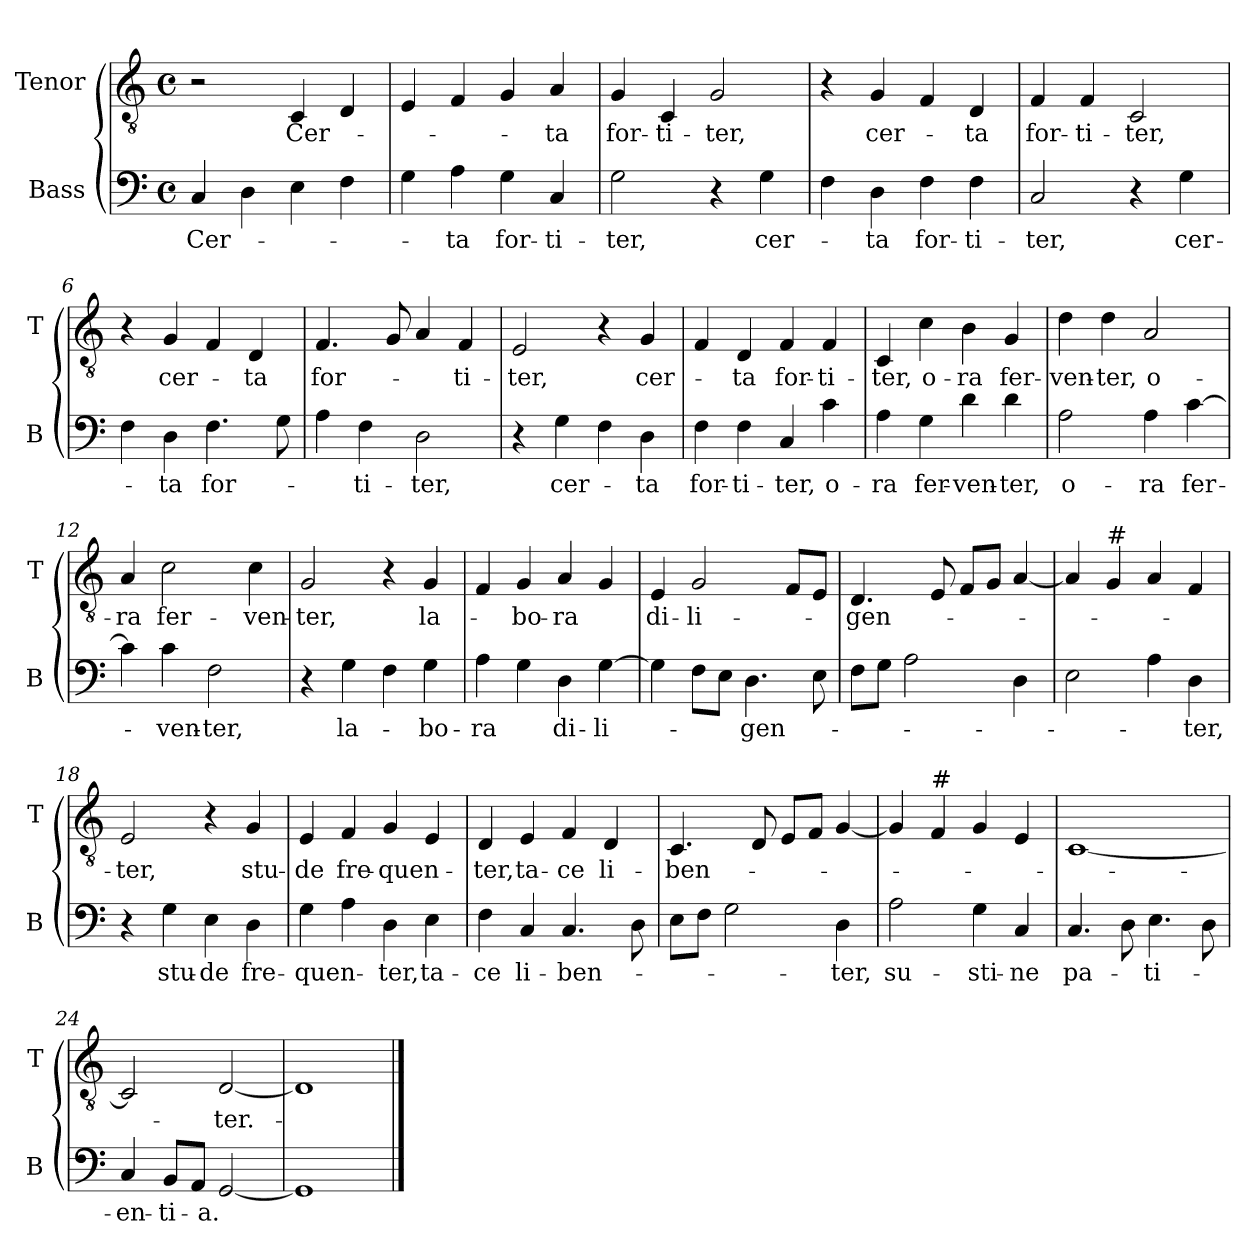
**kern	**text	**kern	**text
*part2	*part2	*part1	*part1
*staff2	*staff2	*staff1	*staff1
*I"Bass	*	*I"Tenor	*
*I'B	*	*I'T	*
*clefF4	*	*clefGv2	*
*k[]	*	*k[]	*
*C:	*	*C:	*
*M4/4	*	*M4/4	*
*met(c)	*	*met(c)	*
=1	=1	=1	=1
!	!LO:LY:b	!	!
4C/	Cer-	2r	.
4D\	.	.	.
!	!	!	!LO:LY:b
4E\	.	4C/	Cer-
4F\	.	4D/	.
=2	=2	=2	=2
4G\	.	4E/	.
!	!LO:LY:b	!	!
4A\	-ta	4F/	.
!	!LO:LY:b	!	!
4G\	for-	4G/	.
!	!LO:LY:b	!	!LO:LY:b
4C/	-ti-	4A/	-ta
=3	=3	=3	=3
!	!LO:LY:b	!	!LO:LY:b
2G\	-ter,	4G/	for-
!	!	!	!LO:LY:b
.	.	4C/	-ti-
!	!	!	!LO:LY:b
4r	.	2G/	-ter,
!	!LO:LY:b	!	!
4G\	cer-	.	.
=4	=4	=4	=4
4F\	.	4r	.
!	!LO:LY:b	!	!LO:LY:b
4D\	-ta	4G/	cer-
!	!LO:LY:b	!	!
4F\	for-	4F/	.
!	!LO:LY:b	!	!LO:LY:b
4F\	-ti-	4D/	-ta
=5	=5	=5	=5
!	!LO:LY:b	!	!LO:LY:b
2C/	-ter,	4F/	for-
!	!	!	!LO:LY:b
.	.	4F/	-ti-
!	!	!	!LO:LY:b
4r	.	2C/	-ter,
!	!LO:LY:b	!	!
4G\	cer-	.	.
!!LO:LB:g=z
=6	=6	=6	=6
4F\	.	4r	.
!	!LO:LY:b	!	!LO:LY:b
4D\	-ta	4G/	cer-
!	!LO:LY:b	!	!
4.F\	for-	4F/	.
!	!	!	!LO:LY:b
.	.	4D/	-ta
8G\	.	.	.
=7	=7	=7	=7
!	!	!	!LO:LY:b
4A\	.	4.F/	for-
!	!LO:LY:b	!	!
4F\	-ti-	.	.
.	.	8G/	.
!	!LO:LY:b	!	!
2D\	-ter,	4A/	.
!	!	!	!LO:LY:b
.	.	4F/	-ti-
=8	=8	=8	=8
!	!	!	!LO:LY:b
4r	.	2E/	-ter,
!	!LO:LY:b	!	!
4G\	cer-	.	.
4F\	.	4r	.
!	!LO:LY:b	!	!LO:LY:b
4D\	-ta	4G/	cer-
=9	=9	=9	=9
!	!LO:LY:b	!	!
4F\	for-	4F/	.
!	!LO:LY:b	!	!LO:LY:b
4F\	-ti-	4D/	-ta
!	!LO:LY:b	!	!LO:LY:b
4C/	-ter,	4F/	for-
!	!LO:LY:b	!	!LO:LY:b
4c\	o-	4F/	-ti-
=10	=10	=10	=10
!	!LO:LY:b	!	!LO:LY:b
4A\	-ra	4C/	-ter,
!	!LO:LY:b	!	!LO:LY:b
4G\	fer-	4c\	o-
!	!LO:LY:b	!	!LO:LY:b
4d\	-ven-	4B\	-ra
!	!LO:LY:b	!	!LO:LY:b
4d\	-ter,	4G/	fer-
!!LO:LB:g=z
=11	=11	=11	=11
!	!LO:LY:b	!	!LO:LY:b
2A\	o-	4d\	-ven-
!	!	!	!LO:LY:b
.	.	4d\	-ter,
!	!LO:LY:b	!	!LO:LY:b
4A\	-ra	2A/	o-
!	!LO:LY:b	!	!
[4c\	fer-	.	.
=12	=12	=12	=12
!	!	!	!LO:LY:b
4c\]	.	4A/	-ra
!	!LO:LY:b	!	!LO:LY:b
4c\	-ven-	2c\	fer-
!	!LO:LY:b	!	!
2F\	-ter,	.	.
!	!	!	!LO:LY:b
.	.	4c\	-ven-
=13	=13	=13	=13
!	!	!	!LO:LY:b
4r	.	2G/	-ter,
!	!LO:LY:b	!	!
4G\	la-	.	.
4F\	.	4r	.
!	!LO:LY:b	!	!LO:LY:b
4G\	-bo-	4G/	la-
=14	=14	=14	=14
!	!LO:LY:b	!	!
4A\	-ra	4F/	.
!	!	!	!LO:LY:b
4G\	.	4G/	-bo-
!	!LO:LY:b	!	!LO:LY:b
4D\	di-	4A/	-ra
!	!LO:LY:b	!	!
[4G\	-li-	4G/	.
=15	=15	=15	=15
!	!	!	!LO:LY:b
4G\]	.	4E/	di-
!	!	!	!LO:LY:b
8F\L	.	2G/	-li-
8E\J	.	.	.
!	!LO:LY:b	!	!
4.D\	-gen-	.	.
.	.	8F/L	.
8E\	.	8E/J	.
!!LO:LB:g=z
=16	=16	=16	=16
!	!	!	!LO:LY:b
8F\L	.	4.D/	-gen-
8G\J	.	.	.
2A\	.	.	.
.	.	8E/	.
.	.	8F/L	.
.	.	8G/J	.
4D\	.	[4A/	.
=17	=17	=17	=17
2E\	.	4A/]	.
!	!	!LO:TX:a:t=#	!
.	.	4G/	.
4A\	.	4A/	.
!	!LO:LY:b	!	!
4D\	-ter,	4F/	.
=18	=18	=18	=18
!	!	!	!LO:LY:b
4r	.	2E/	-ter,
!	!LO:LY:b	!	!
4G\	stu-	.	.
!	!LO:LY:b	!	!
4E\	-de	4r	.
!	!LO:LY:b	!	!LO:LY:b
4D\	fre-	4G/	stu-
=19	=19	=19	=19
!	!LO:LY:b	!	!LO:LY:b
4G\	-quen-	4E/	-de
!	!	!	!LO:LY:b
4A\	.	4F/	fre-
!	!LO:LY:b	!	!LO:LY:b
4D\	-ter,	4G/	-quen-
!	!LO:LY:b	!	!
4E\	ta-	4E/	.
=20	=20	=20	=20
!	!LO:LY:b	!	!LO:LY:b
4F\	-ce	4D/	-ter,
!	!LO:LY:b	!	!LO:LY:b
4C/	li-	4E/	ta-
!	!LO:LY:b	!	!LO:LY:b
4.C/	-ben-	4F/	-ce
!	!	!	!LO:LY:b
.	.	4D/	li-
8D\	.	.	.
!!LO:LB:g=z
=21	=21	=21	=21
!	!	!	!LO:LY:b
8E\L	.	4.C/	-ben-
8F\J	.	.	.
2G\	.	.	.
.	.	8D/	.
.	.	8E/L	.
.	.	8F/J	.
!	!LO:LY:b	!	!
4D\	-ter,	[4G/	.
=22	=22	=22	=22
!	!LO:LY:b	!	!
2A\	su-	4G/]	.
!	!	!LO:TX:a:t=#	!
.	.	4F/	.
!	!LO:LY:b	!	!
4G\	-sti-	4G/	.
!	!LO:LY:b	!	!
4C/	-ne	4E/	.
=23	=23	=23	=23
!	!LO:LY:b	!	!
4.C/	pa-	[1C	.
8D\	.	.	.
!	!LO:LY:b	!	!
4.E\	-ti-	.	.
8D\	.	.	.
=24	=24	=24	=24
!	!LO:LY:b	!	!
4C/	-en-	2C/]	.
!	!LO:LY:b	!	!
8BB/L	-ti-	.	.
8AA/J	.	.	.
!	!LO:LY:b	!	!LO:LY:b
[2GG/	-a.	[2D/	-ter.-
=25	=25	=25	=25
1GG]	.	1D]	.
==	==	==	==
*-	*-	*-	*-
